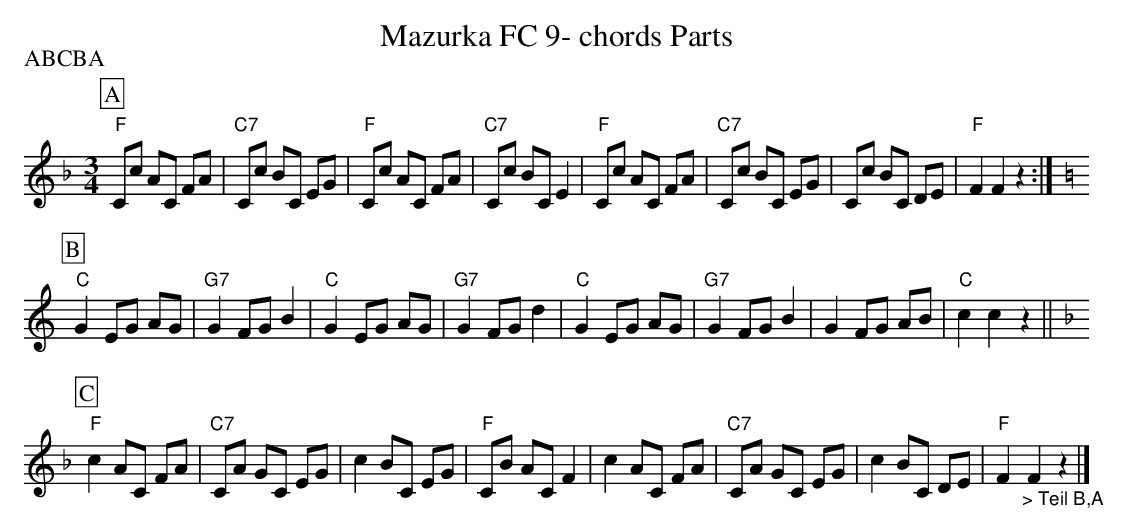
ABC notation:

X:1
T:Mazurka FC 9- chords Parts
M:3/4
L:1/8
P:ABCBA
K:Fmaj%%MIDI gchordon
[P:A] "F"Cc AC FA | "C7"Cc BC EG | "F"Cc AC FA | "C7"Cc BC E2 | "F"Cc AC FA | "C7"Cc BC EG | Cc BC DE | "F"F2F2z2 :| [K:Cmaj]
[P:B] "C"G2EG AG | "G7"G2FGB2 | "C"G2EG AG | "G7"G2FG d2 | "C"G2EG AG | "G7"G2FGB2 | G2 FG AB | "C"c2c2z2 || [K:Fmaj]
[P:C] "F"c2 AC FA | "C7"CA GC EG | c2 BC EG | "F"CB AC F2 | c2 AC FA | "C7"CA GC EG | c2 BC DE | "F"F2"_> Teil B,A"F2z2 |]
